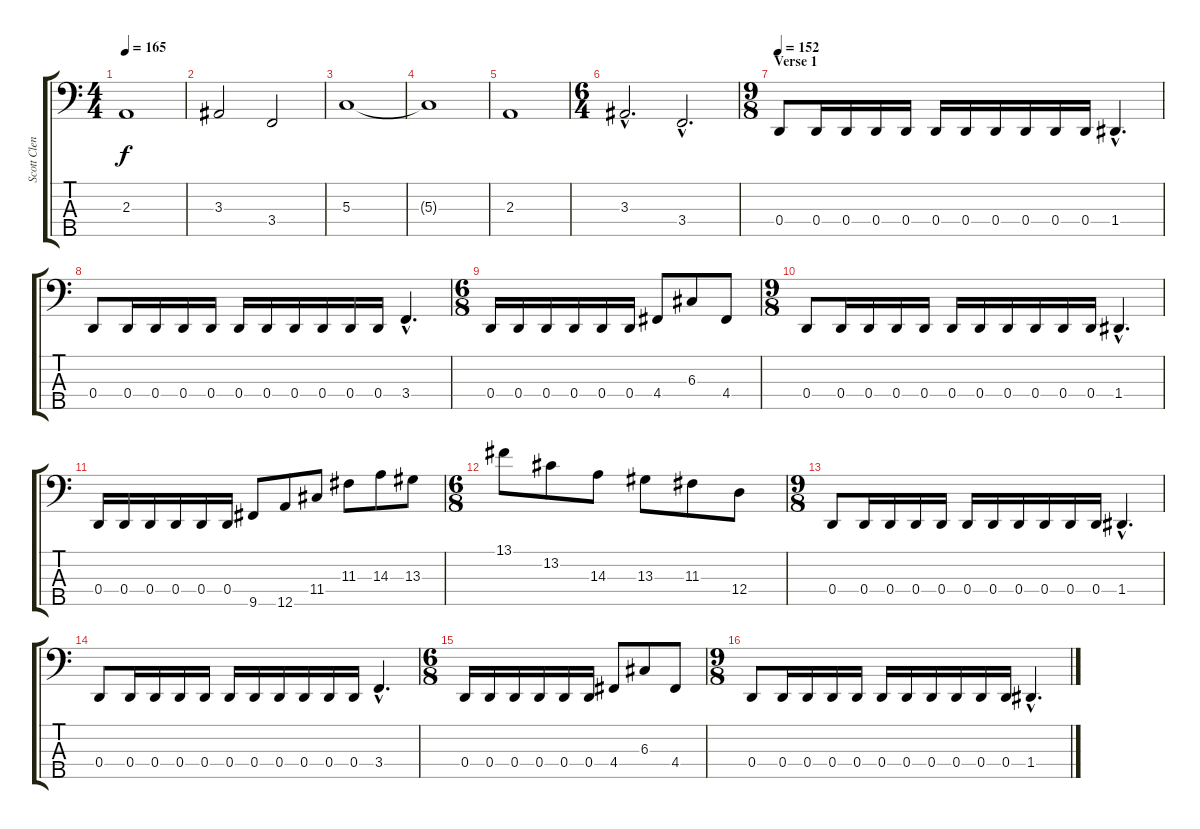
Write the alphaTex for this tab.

\track ("Scott Clendenin " "Scott Clen") {instrument electricbasspick}
\staff {score tabs}
\tuning (F2 C2 G1 D1 A0) {hide}
\ts (4 4)
\tempo 165
\clef f4
\ks c
2.3.1{dy f} |
3.3.2 3.4.2 |
5.3.1 |
5.3{t}.1 |
2.3.1 |
\ts (6 4)
3.3{hac}.2{d} 3.4{hac}.2{d} |
\ts (9 8)
\section ("" "Verse 1")
\tempo 152
0.4.8 0.4.16 0.4.16 0.4.16 0.4.16 0.4.16 0.4.16 0.4.16 0.4.16 0.4.16 0.4.16 1.4{hac}.4{d} |
0.4.8 0.4.16 0.4.16 0.4.16 0.4.16 0.4.16 0.4.16 0.4.16 0.4.16 0.4.16 0.4.16 3.4{hac}.4{d} |
\ts (6 8)
0.4.16 0.4.16 0.4.16 0.4.16 0.4.16 0.4.16 4.4.8 6.3.8 4.4.8 |
\ts (9 8)
0.4.8 0.4.16 0.4.16 0.4.16 0.4.16 0.4.16 0.4.16 0.4.16 0.4.16 0.4.16 0.4.16 1.4{hac}.4{d} |
0.4.16 0.4.16 0.4.16 0.4.16 0.4.16 0.4.16 9.5.8 12.5.8 11.4.8 11.3.8 14.3.8 13.3.8 |
\ts (6 8)
13.1.8 13.2.8 14.3.8 13.3.8 11.3.8 12.4.8 |
\ts (9 8)
0.4.8 0.4.16 0.4.16 0.4.16 0.4.16 0.4.16 0.4.16 0.4.16 0.4.16 0.4.16 0.4.16 1.4{hac}.4{d} |
0.4.8 0.4.16 0.4.16 0.4.16 0.4.16 0.4.16 0.4.16 0.4.16 0.4.16 0.4.16 0.4.16 3.4{hac}.4{d} |
\ts (6 8)
0.4.16 0.4.16 0.4.16 0.4.16 0.4.16 0.4.16 4.4.8 6.3.8 4.4.8 |
\ts (9 8)
0.4.8 0.4.16 0.4.16 0.4.16 0.4.16 0.4.16 0.4.16 0.4.16 0.4.16 0.4.16 0.4.16 1.4{hac}.4{d}
